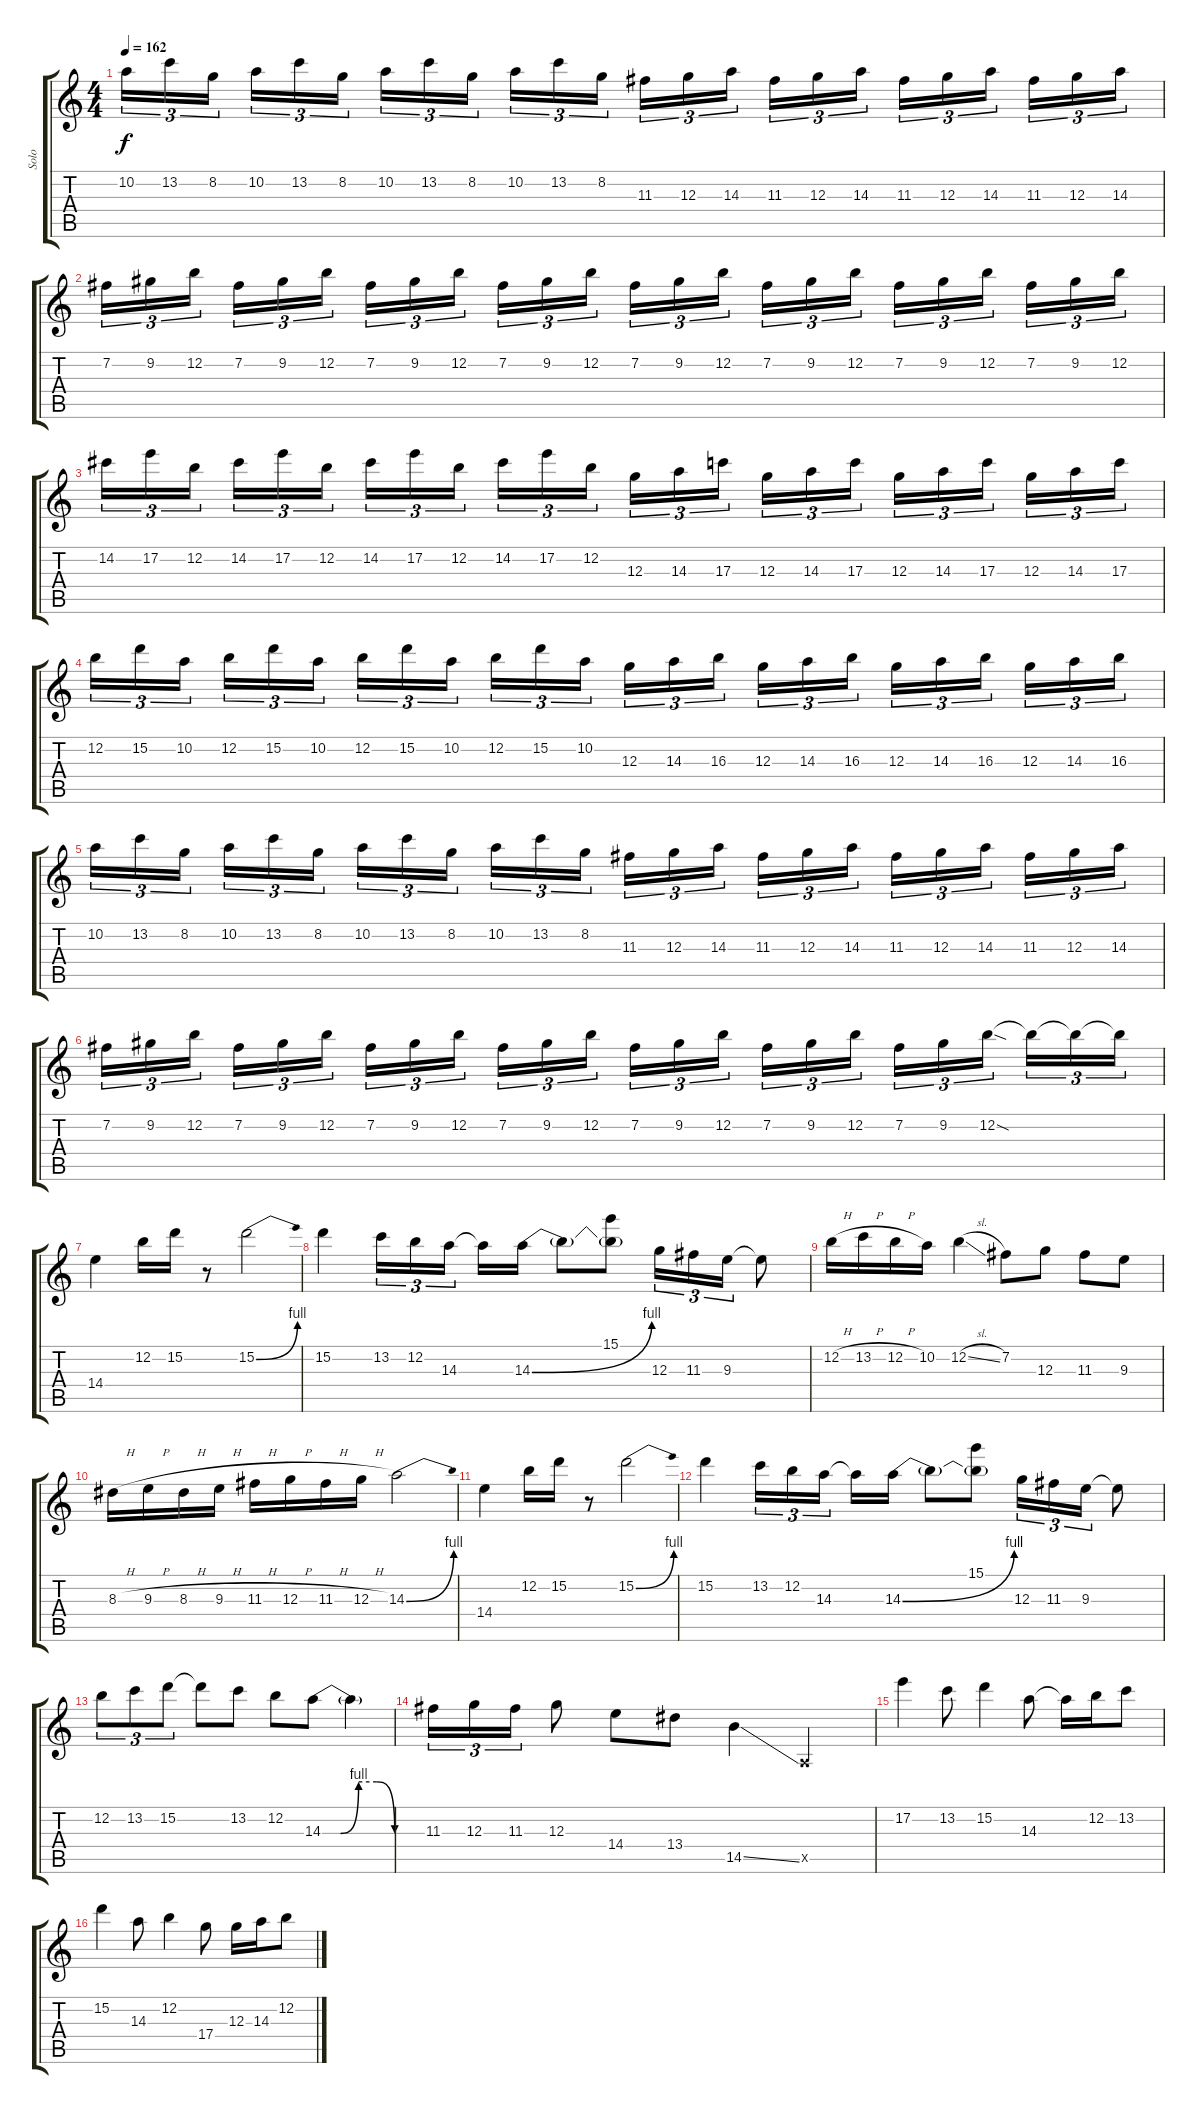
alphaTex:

\track ("Solo" "Solo") {instrument overdrivenguitar}
\staff {score tabs}
\tuning (E4 B3 G3 D3 A2 E2) {hide}
\ts (4 4)
\tempo 162
\clef g2
\ks c
10.2.16{tu (3 2) dy f} 13.2.16{tu (3 2)} 8.2.16{tu (3 2)} 10.2.16{tu (3 2)} 13.2.16{tu (3 2)} 8.2.16{tu (3 2)} 10.2.16{tu (3 2)} 13.2.16{tu (3 2)} 8.2.16{tu (3 2)} 10.2.16{tu (3 2)} 13.2.16{tu (3 2)} 8.2.16{tu (3 2)} 11.3.16{tu (3 2)} 12.3.16{tu (3 2)} 14.3.16{tu (3 2)} 11.3.16{tu (3 2)} 12.3.16{tu (3 2)} 14.3.16{tu (3 2)} 11.3.16{tu (3 2)} 12.3.16{tu (3 2)} 14.3.16{tu (3 2)} 11.3.16{tu (3 2)} 12.3.16{tu (3 2)} 14.3.16{tu (3 2)} |
7.2.16{tu (3 2)} 9.2.16{tu (3 2)} 12.2.16{tu (3 2)} 7.2.16{tu (3 2)} 9.2.16{tu (3 2)} 12.2.16{tu (3 2)} 7.2.16{tu (3 2)} 9.2.16{tu (3 2)} 12.2.16{tu (3 2)} 7.2.16{tu (3 2)} 9.2.16{tu (3 2)} 12.2.16{tu (3 2)} 7.2.16{tu (3 2)} 9.2.16{tu (3 2)} 12.2.16{tu (3 2)} 7.2.16{tu (3 2)} 9.2.16{tu (3 2)} 12.2.16{tu (3 2)} 7.2.16{tu (3 2)} 9.2.16{tu (3 2)} 12.2.16{tu (3 2)} 7.2.16{tu (3 2)} 9.2.16{tu (3 2)} 12.2.16{tu (3 2)} |
14.2.16{tu (3 2)} 17.2.16{tu (3 2)} 12.2.16{tu (3 2)} 14.2.16{tu (3 2)} 17.2.16{tu (3 2)} 12.2.16{tu (3 2)} 14.2.16{tu (3 2)} 17.2.16{tu (3 2)} 12.2.16{tu (3 2)} 14.2.16{tu (3 2)} 17.2.16{tu (3 2)} 12.2.16{tu (3 2)} 12.3.16{tu (3 2)} 14.3.16{tu (3 2)} 17.3.16{tu (3 2)} 12.3.16{tu (3 2)} 14.3.16{tu (3 2)} 17.3.16{tu (3 2)} 12.3.16{tu (3 2)} 14.3.16{tu (3 2)} 17.3.16{tu (3 2)} 12.3.16{tu (3 2)} 14.3.16{tu (3 2)} 17.3.16{tu (3 2)} |
12.2.16{tu (3 2)} 15.2.16{tu (3 2)} 10.2.16{tu (3 2)} 12.2.16{tu (3 2)} 15.2.16{tu (3 2)} 10.2.16{tu (3 2)} 12.2.16{tu (3 2)} 15.2.16{tu (3 2)} 10.2.16{tu (3 2)} 12.2.16{tu (3 2)} 15.2.16{tu (3 2)} 10.2.16{tu (3 2)} 12.3.16{tu (3 2)} 14.3.16{tu (3 2)} 16.3.16{tu (3 2)} 12.3.16{tu (3 2)} 14.3.16{tu (3 2)} 16.3.16{tu (3 2)} 12.3.16{tu (3 2)} 14.3.16{tu (3 2)} 16.3.16{tu (3 2)} 12.3.16{tu (3 2)} 14.3.16{tu (3 2)} 16.3.16{tu (3 2)} |
10.2.16{tu (3 2)} 13.2.16{tu (3 2)} 8.2.16{tu (3 2)} 10.2.16{tu (3 2)} 13.2.16{tu (3 2)} 8.2.16{tu (3 2)} 10.2.16{tu (3 2)} 13.2.16{tu (3 2)} 8.2.16{tu (3 2)} 10.2.16{tu (3 2)} 13.2.16{tu (3 2)} 8.2.16{tu (3 2)} 11.3.16{tu (3 2)} 12.3.16{tu (3 2)} 14.3.16{tu (3 2)} 11.3.16{tu (3 2)} 12.3.16{tu (3 2)} 14.3.16{tu (3 2)} 11.3.16{tu (3 2)} 12.3.16{tu (3 2)} 14.3.16{tu (3 2)} 11.3.16{tu (3 2)} 12.3.16{tu (3 2)} 14.3.16{tu (3 2)} |
7.2.16{tu (3 2)} 9.2.16{tu (3 2)} 12.2.16{tu (3 2)} 7.2.16{tu (3 2)} 9.2.16{tu (3 2)} 12.2.16{tu (3 2)} 7.2.16{tu (3 2)} 9.2.16{tu (3 2)} 12.2.16{tu (3 2)} 7.2.16{tu (3 2)} 9.2.16{tu (3 2)} 12.2.16{tu (3 2)} 7.2.16{tu (3 2)} 9.2.16{tu (3 2)} 12.2.16{tu (3 2)} 7.2.16{tu (3 2)} 9.2.16{tu (3 2)} 12.2.16{tu (3 2)} 7.2.16{tu (3 2)} 9.2.16{tu (3 2)} 12.2{sod}.16{tu (3 2)} 12.2{t}.16{tu (3 2)} 12.2{t}.16{tu (3 2)} 12.2{t}.16{tu (3 2)} |
14.4.4 12.2.16 15.2.16 r.8 15.2{be (bend 0 0 60 4)}.2 |
15.2.4 13.2.16{tu (3 2)} 12.2.16{tu (3 2)} 14.3.16{tu (3 2)} 14.3{t}.16 14.3{be (bend 0 0 60 4)}.16 14.3{t}.8 (15.1 14.3{t}).8 12.3.16{tu (3 2)} 11.3.16{tu (3 2)} 9.3.16{tu (3 2)} 9.3{t}.8 |
12.2{h}.16 13.2{h}.16 12.2{h}.16 10.2.16 12.2{sl}.4 7.2.8 12.3.8 11.3.8 9.3.8 |
8.3{h}.16 9.3{h}.16 8.3{h}.16 9.3{h}.16 11.3{h}.16 12.3{h}.16 11.3{h}.16 12.3{h}.16 14.3{be (bend 0 0 60 4)}.2 |
14.4.4 12.2.16 15.2.16 r.8 15.2{be (bend 0 0 60 4)}.2 |
15.2.4 13.2.16{tu (3 2)} 12.2.16{tu (3 2)} 14.3.16{tu (3 2)} 14.3{t}.16 14.3{be (bend 0 0 60 4)}.16 14.3{t}.8 (15.1 14.3{t}).8 12.3.16{tu (3 2)} 11.3.16{tu (3 2)} 9.3.16{tu (3 2)} 9.3{t}.8 |
12.2.8{tu (3 2)} 13.2.8{tu (3 2)} 15.2.8{tu (3 2)} 15.2{t}.8 13.2.8 12.2.8 14.3{be (custom 0 0 15 0 30 4 45 4 60 0)}.8 14.3{t}.4 |
11.3.16{tu (3 2)} 12.3.16{tu (3 2)} 11.3.16{tu (3 2)} 12.3.8 14.4.8 13.4.8 14.5{ss}.4 0.5{x}.4 |
17.2.4 13.2.8 15.2.4 14.3.8 14.3{t}.16 12.2.16 13.2.8 |
15.2.4 14.3.8 12.2.4 17.4.8 12.3.16 14.3.16 12.2.8
